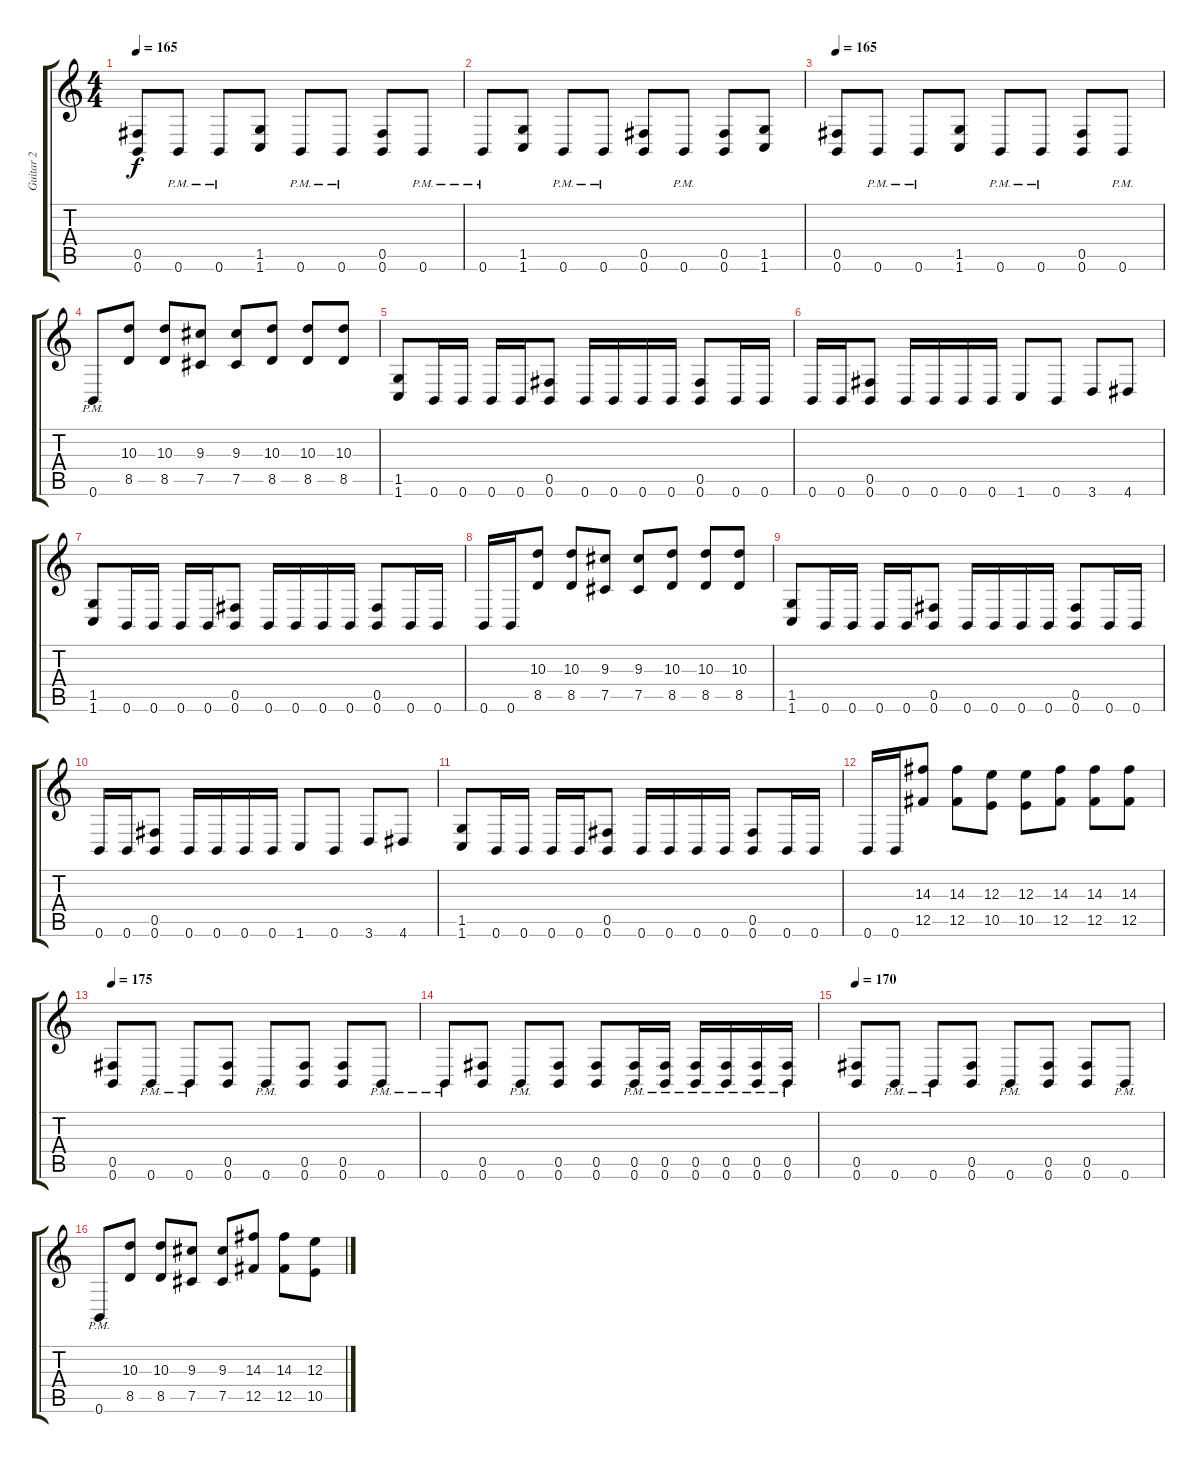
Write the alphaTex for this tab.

\track ("Guitar 2" "Guitar 2") {instrument distortionguitar}
\staff {score tabs}
\tuning (Db4 Ab3 E3 B2 Gb2 B1) {hide}
\ts (4 4)
\tempo 165
\clef g2
\ks c
(0.5 0.6).8{dy f} 0.6{pm}.8 0.6{pm}.8 (1.5 1.6).8 0.6{pm}.8 0.6{pm}.8 (0.5 0.6).8 0.6{pm}.8 |
0.6{pm}.8 (1.5 1.6).8 0.6{pm}.8 0.6{pm}.8 (0.5 0.6).8 0.6{pm}.8 (0.5 0.6).8 (1.5 1.6).8 |
\tempo 165
(0.5 0.6).8 0.6{pm}.8 0.6{pm}.8 (1.5 1.6).8 0.6{pm}.8 0.6{pm}.8 (0.5 0.6).8 0.6{pm}.8 |
0.6{pm}.8 (10.3 8.5).8 (10.3 8.5).8 (9.3 7.5).8 (9.3 7.5).8 (10.3 8.5).8 (10.3 8.5).8 (10.3 8.5).8 |
(1.5 1.6).8 0.6.16 0.6.16 0.6.16 0.6.16 (0.5 0.6).8 0.6.16 0.6.16 0.6.16 0.6.16 (0.5 0.6).8 0.6.16 0.6.16 |
0.6.16 0.6.16 (0.5 0.6).8 0.6.16 0.6.16 0.6.16 0.6.16 1.6.8 0.6.8 3.6.8 4.6.8 |
(1.5 1.6).8 0.6.16 0.6.16 0.6.16 0.6.16 (0.5 0.6).8 0.6.16 0.6.16 0.6.16 0.6.16 (0.5 0.6).8 0.6.16 0.6.16 |
0.6.16 0.6.16 (10.3 8.5).8 (10.3 8.5).8 (9.3 7.5).8 (9.3 7.5).8 (10.3 8.5).8 (10.3 8.5).8 (10.3 8.5).8 |
(1.5 1.6).8 0.6.16 0.6.16 0.6.16 0.6.16 (0.5 0.6).8 0.6.16 0.6.16 0.6.16 0.6.16 (0.5 0.6).8 0.6.16 0.6.16 |
0.6.16 0.6.16 (0.5 0.6).8 0.6.16 0.6.16 0.6.16 0.6.16 1.6.8 0.6.8 3.6.8 4.6.8 |
(1.5 1.6).8 0.6.16 0.6.16 0.6.16 0.6.16 (0.5 0.6).8 0.6.16 0.6.16 0.6.16 0.6.16 (0.5 0.6).8 0.6.16 0.6.16 |
0.6.16 0.6.16 (14.3 12.5).8 (14.3 12.5).8 (12.3 10.5).8 (12.3 10.5).8 (14.3 12.5).8 (14.3 12.5).8 (14.3 12.5).8 |
\tempo 175
(0.5 0.6).8 0.6{pm}.8 0.6{pm}.8 (0.5 0.6).8 0.6{pm}.8 (0.5 0.6).8 (0.5 0.6).8 0.6{pm}.8 |
0.6{pm}.8 (0.5 0.6).8 0.6{pm}.8 (0.5 0.6).8 (0.5 0.6).8 (0.5{pm} 0.6{pm}).16 (0.5{pm} 0.6{pm}).16 (0.5{pm} 0.6{pm}).16 (0.5{pm} 0.6{pm}).16 (0.5{pm} 0.6{pm}).16 (0.5{pm} 0.6{pm}).16 |
\tempo 175
\tempo 170
(0.5 0.6).8 0.6{pm}.8 0.6{pm}.8 (0.5 0.6).8 0.6{pm}.8 (0.5 0.6).8 (0.5 0.6).8 0.6{pm}.8 |
0.6{pm}.8 (10.3 8.5).8 (10.3 8.5).8 (9.3 7.5).8 (9.3 7.5).8 (14.3 12.5).8 (14.3 12.5).8 (12.3 10.5).8
